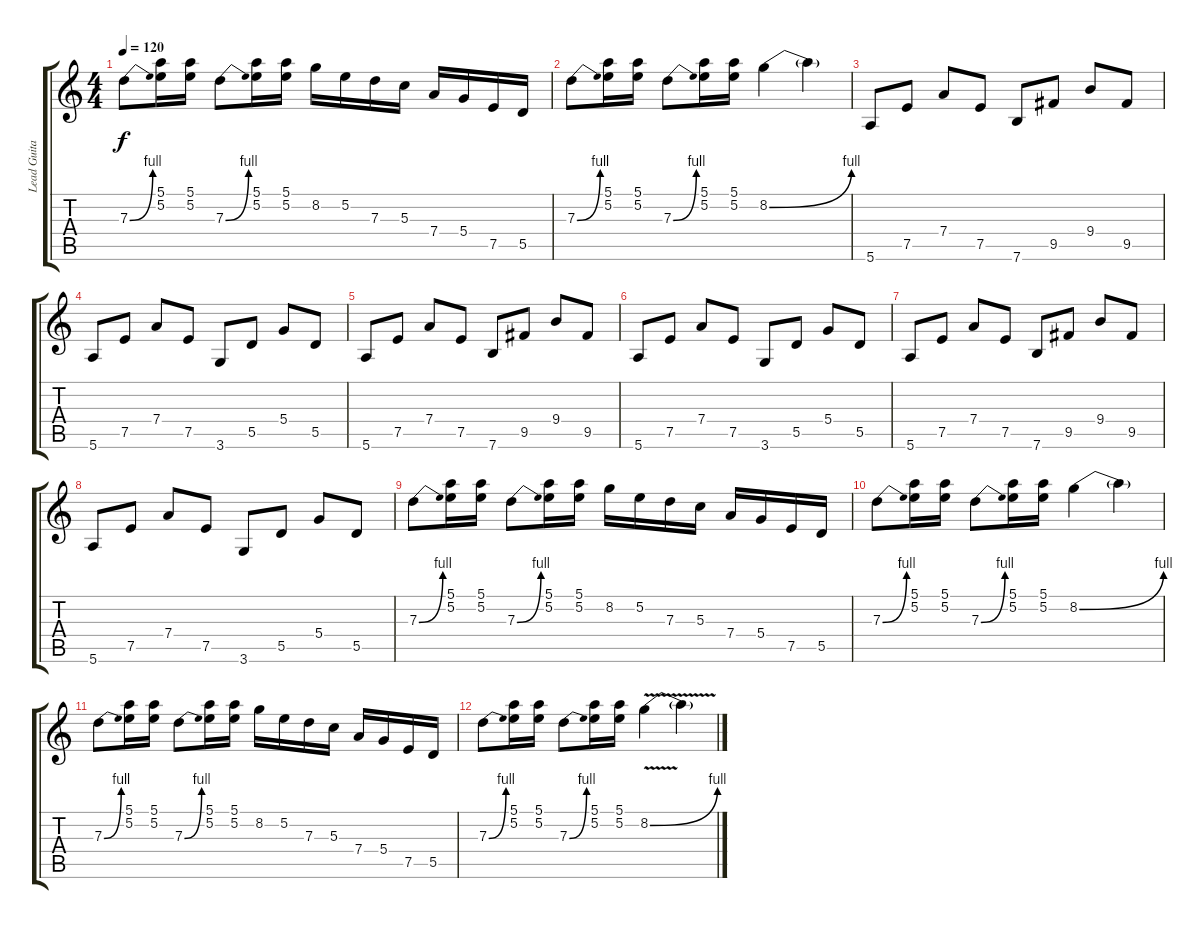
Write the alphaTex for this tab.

\track ("Lead Guitar" "Lead Guita") {instrument distortionguitar}
\staff {score tabs}
\tuning (E4 B3 G3 D3 A2 E2) {hide}
\ts (4 4)
\tempo 120
\clef g2
\ks c
7.3{be (bend 0 0 60 4)}.8{dy f} (5.1 5.2).16 (5.1 5.2).16 7.3{be (bend 0 0 60 4)}.8 (5.1 5.2).16 (5.1 5.2).16 8.2.16 5.2.16 7.3.16 5.3.16 7.4.16 5.4.16 7.5.16 5.5.16 |
7.3{be (bend 0 0 60 4)}.8 (5.1 5.2).16 (5.1 5.2).16 7.3{be (bend 0 0 60 4)}.8 (5.1 5.2).16 (5.1 5.2).16 8.2{be (bend 0 0 60 4)}.4 8.2{t}.4 |
5.6.8 7.5.8 7.4.8 7.5.8 7.6.8 9.5.8 9.4.8 9.5.8 |
5.6.8 7.5.8 7.4.8 7.5.8 3.6.8 5.5.8 5.4.8 5.5.8 |
5.6.8 7.5.8 7.4.8 7.5.8 7.6.8 9.5.8 9.4.8 9.5.8 |
5.6.8 7.5.8 7.4.8 7.5.8 3.6.8 5.5.8 5.4.8 5.5.8 |
5.6.8 7.5.8 7.4.8 7.5.8 7.6.8 9.5.8 9.4.8 9.5.8 |
5.6.8 7.5.8 7.4.8 7.5.8 3.6.8 5.5.8 5.4.8 5.5.8 |
7.3{be (bend 0 0 60 4)}.8 (5.1 5.2).16 (5.1 5.2).16 7.3{be (bend 0 0 60 4)}.8 (5.1 5.2).16 (5.1 5.2).16 8.2.16 5.2.16 7.3.16 5.3.16 7.4.16 5.4.16 7.5.16 5.5.16 |
7.3{be (bend 0 0 60 4)}.8 (5.1 5.2).16 (5.1 5.2).16 7.3{be (bend 0 0 60 4)}.8 (5.1 5.2).16 (5.1 5.2).16 8.2{be (bend 0 0 60 4)}.4 8.2{t}.4 |
7.3{be (bend 0 0 60 4)}.8 (5.1 5.2).16 (5.1 5.2).16 7.3{be (bend 0 0 60 4)}.8 (5.1 5.2).16 (5.1 5.2).16 8.2.16 5.2.16 7.3.16 5.3.16 7.4.16 5.4.16 7.5.16 5.5.16 |
7.3{be (bend 0 0 60 4)}.8 (5.1 5.2).16 (5.1 5.2).16 7.3{be (bend 0 0 60 4)}.8 (5.1 5.2).16 (5.1 5.2).16 8.2{be (bend 0 0 60 4) v}.4{volume 9} 8.2{t}.4
